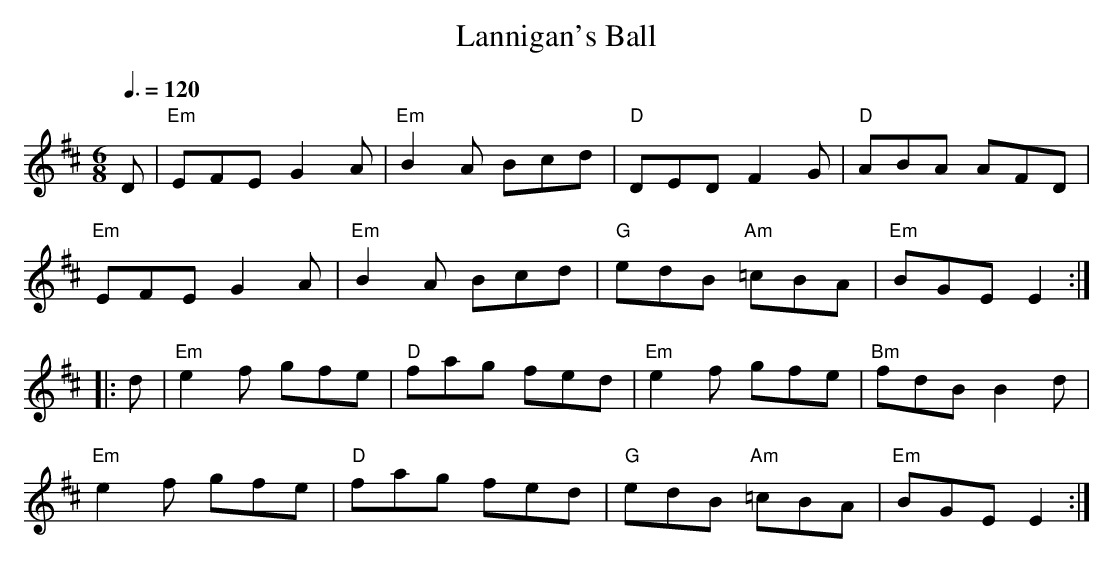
X:1
T:Lannigan's Ball
M:6/8
Q:3/8=120
K:E dor
D|"Em"EFE G2A|"Em"B2A Bcd|"D"DED F2G|"D"ABA AFD|
"Em"EFE G2A|"Em"B2A Bcd|"G"edB "Am" =cBA|"Em"BGE E2::
d|"Em"e2f gfe|"D"fag fed|"Em"e2f gfe|"Bm"fdB B2d|
"Em"e2f gfe|"D"fag fed|"G"edB "Am" =cBA|"Em"BGE E2:|
